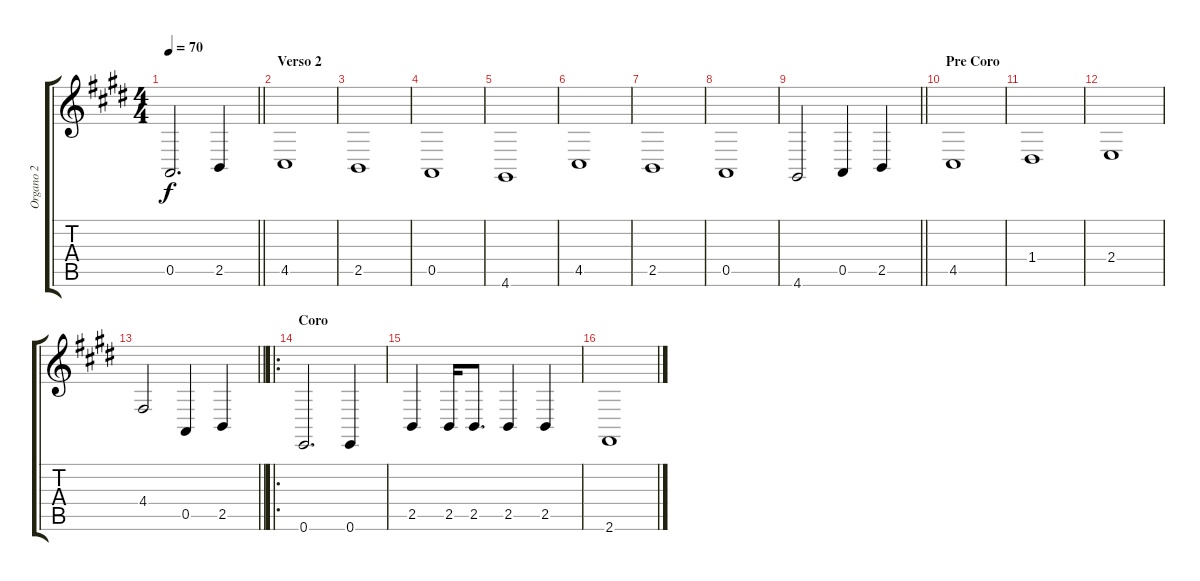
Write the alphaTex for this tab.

\track ("Organo 2" "Organo 2") {instrument acousticgrandpiano}
\staff {score tabs}
\tuning (E4 B3 G3 D3 A2 E2) {hide}
\ts (4 4)
\tempo 70
\clef g2
\barLineRight lightlight
\ks e
0.5.2{d dy f} 2.5.4 |
\section ("" "Verso 2")
4.5.1 |
2.5.1 |
0.5.1 |
4.6.1 |
4.5.1 |
2.5.1 |
0.5.1 |
\barLineRight lightlight
4.6.2 0.5.4 2.5.4 |
\section ("" "Pre Coro")
4.5.1 |
1.4.1 |
2.4.1 |
\barLineRight lightlight
4.4.2 0.5.4 2.5.4 |
\ro
\section ("" "Coro")
0.6.2{d} 0.6.4 |
2.5.4 2.5.16 2.5.8{d} 2.5.4 2.5.4 |
2.6.1
